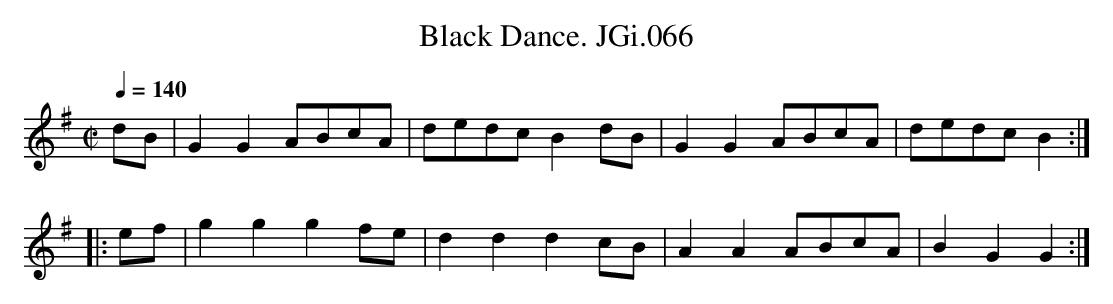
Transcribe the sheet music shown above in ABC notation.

X:1
T:Black Dance. JGi.066
M:C|
L:1/8
Q:1/4=140
K:G
dB|G2G2ABcA|dedc B2dB|G2G2ABcA|dedc B2:|
|:ef|g2g2g2fe|d2d2d2cB|A2A2ABcA|B2G2G2:|
